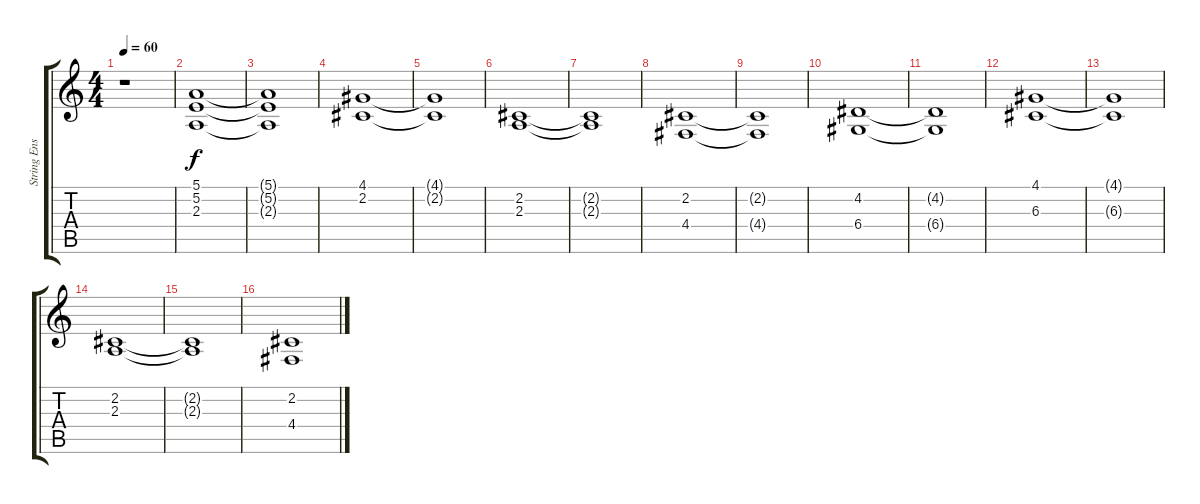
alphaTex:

\track ("String Ensemble" "String Ens") {instrument stringensemble2}
\staff {score tabs}
\tuning (E4 B3 G3 D3 A2 E2) {hide}
\ts (4 4)
\tempo 60
\clef g2
\ks c
r.1{dy f} |
(5.1 5.2 2.3).1 |
(5.1{t} 5.2{t} 2.3{t}).1 |
(4.1 2.2).1 |
(4.1{t} 2.2{t}).1 |
(2.2 2.3).1 |
(2.2{t} 2.3{t}).1 |
(2.2 4.4).1 |
(2.2{t} 4.4{t}).1 |
(4.2 6.4).1 |
(4.2{t} 6.4{t}).1 |
(4.1 6.3).1 |
(4.1{t} 6.3{t}).1 |
(2.2 2.3).1 |
(2.2{t} 2.3{t}).1 |
(2.2 4.4).1
